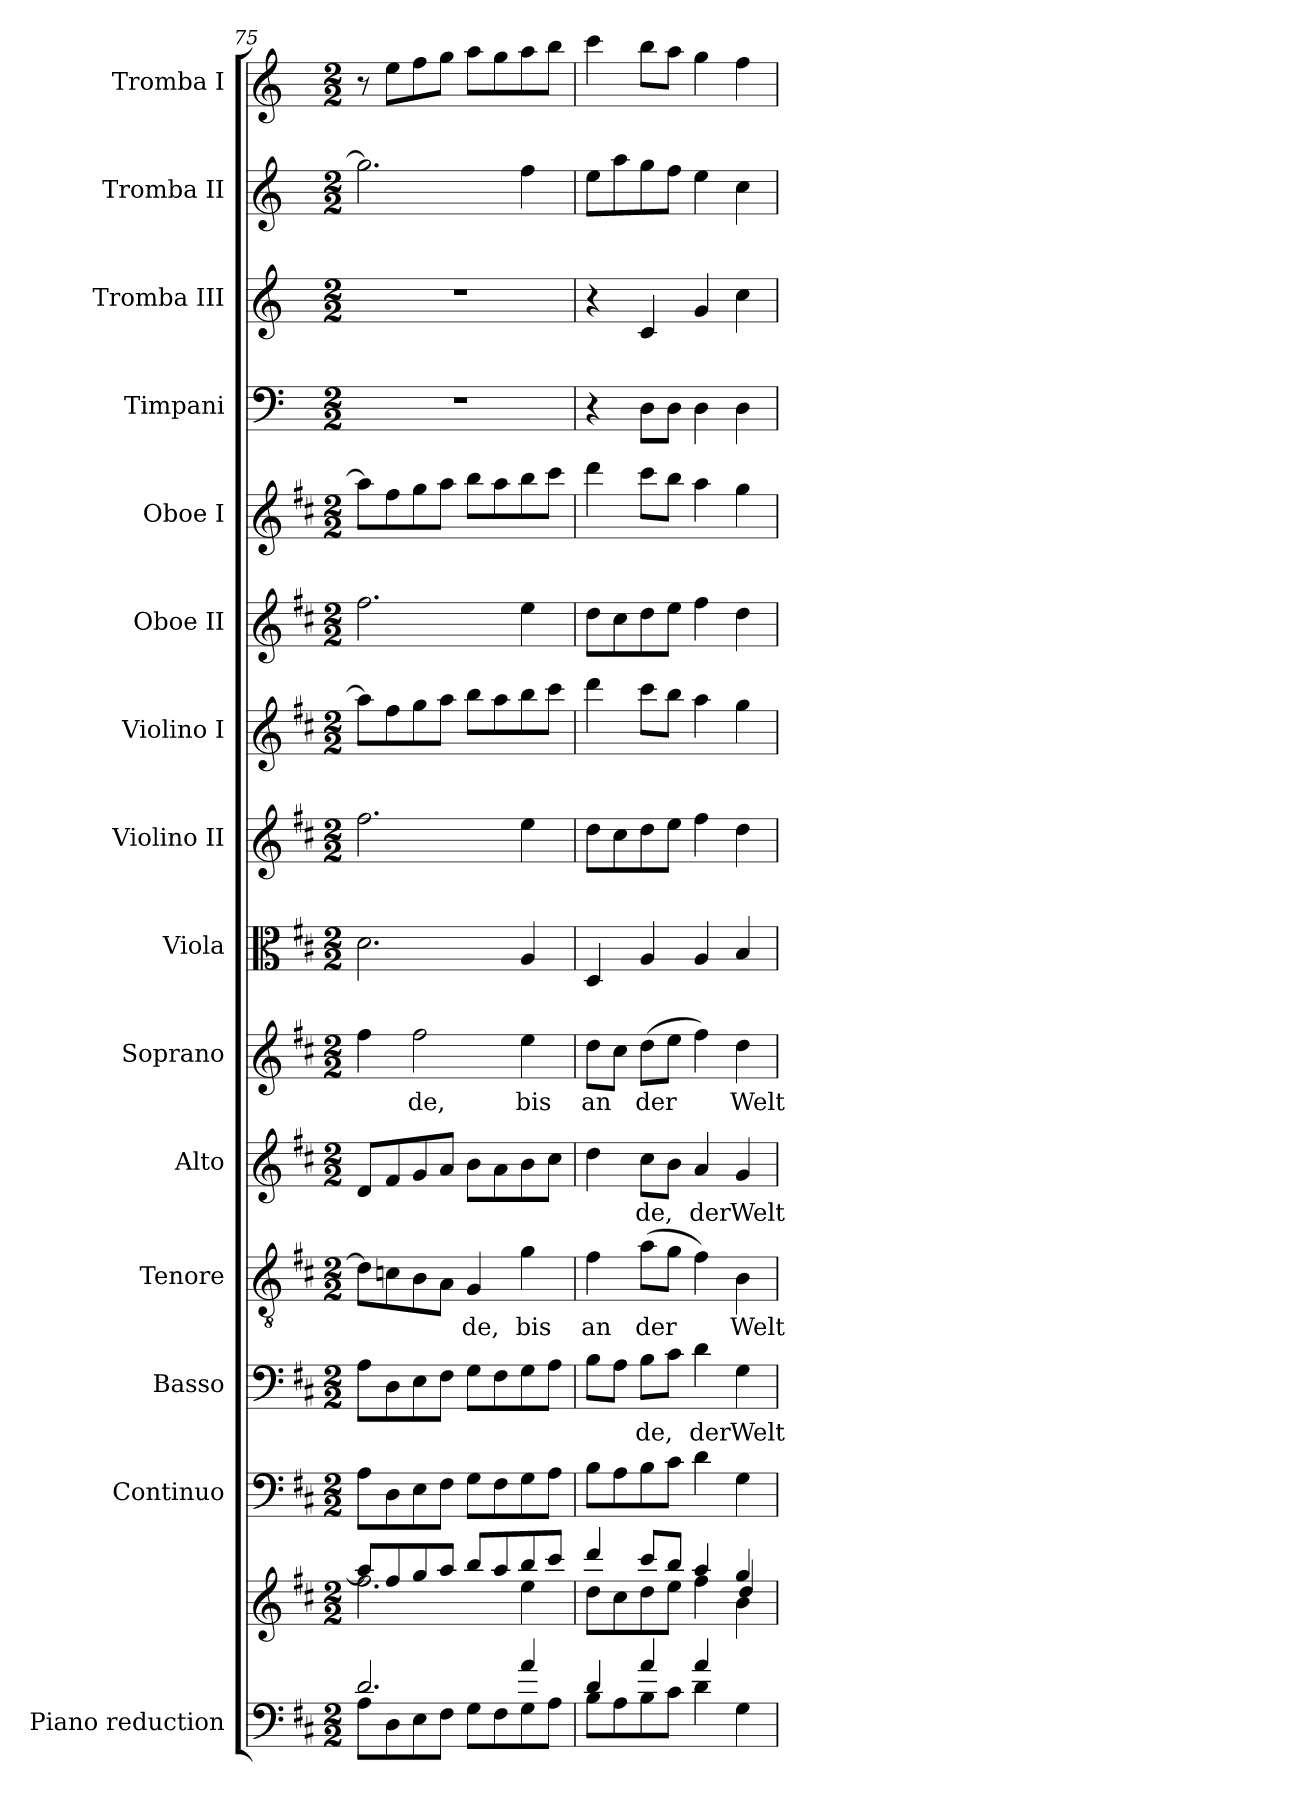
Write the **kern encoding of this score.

**kern	**kern	**kern	**kern	**text	**kern	**text	**kern	**text	**kern	**text	**kern	**kern	**kern	**kern	**kern	**kern	**kern	**kern	**kern
*part15	*part15	*part14	*part13	*part13	*part12	*part12	*part11	*part11	*part10	*part10	*part9	*part8	*part7	*part6	*part5	*part4	*part3	*part2	*part1
*staff16	*staff15	*staff14	*staff13	*staff13	*staff12	*staff12	*staff11	*staff11	*staff10	*staff10	*staff9	*staff8	*staff7	*staff6	*staff5	*staff4	*staff3	*staff2	*staff1
*I"Piano reduction	*	*I"Continuo	*I"Basso	*	*I"Tenore	*	*I"Alto	*	*I"Soprano	*	*I"Viola	*I"Violino II	*I"Violino I	*I"Oboe II	*I"Oboe I	*I"Timpani	*I"Tromba III	*I"Tromba II	*I"Tromba I
*I'Pno	*	*	*	*	*	*	*	*	*	*	*I'Vla	*I'Vln	*I'Vln	*I'Ob	*I'Ob	*I'Timp	*	*	*
!!LO:PB:g=z
*clefF4	*clefG2	*clefF4	*clefF4	*	*clefGv2	*	*clefG2	*	*clefG2	*	*clefC3	*clefG2	*clefG2	*clefG2	*clefG2	*clefF4	*clefG2	*clefG2	*clefG2
*	*	*	*	*	*	*	*	*	*	*	*	*	*	*	*	*	*ITrd-1c-2	*ITrd-1c-2	*ITrd-1c-2
*k[f#c#]	*k[f#c#]	*k[f#c#]	*k[f#c#]	*	*k[f#c#]	*	*k[f#c#]	*	*k[f#c#]	*	*k[f#c#]	*k[f#c#]	*k[f#c#]	*k[f#c#]	*k[f#c#]	*k[]	*k[f#c#]	*k[f#c#]	*k[f#c#]
*M2/2	*M2/2	*M2/2	*M2/2	*	*M2/2	*	*M2/2	*	*M2/2	*	*M2/2	*M2/2	*M2/2	*M2/2	*M2/2	*M2/2	*M2/2	*M2/2	*M2/2
=75	=75	=75	=75	=75	=75	=75	=75	=75	=75	=75	=75	=75	=75	=75	=75	=75	=75	=75	=75
*^	*^	*	*	*	*	*	*	*	*	*	*	*	*	*	*	*	*	*	*
2.d/	8A\L	8aa/L]	2.ff#\	8A\L	8A\L	.	8d\L]	.	8d/L	.	4ff#\	.	2.d\	2.ff#\	8aa\L]	2.ff#\	8aa\L]	1r	1r	2.aa\]	8r
.	8D\	8ff#/	.	8D\	8D\	.	8cn\	.	8f#/	.	.	.	.	.	8ff#\	.	8ff#\	.	.	.	8ff#\L
!	!	!	!	!	!	!	!	!	!	!	!	!LO:LY:b	!	!	!	!	!	!	!	!	!
.	8E\	8gg/	.	8E\	8E\	.	8B\	.	8g/	.	2ff#\	-de,	.	.	8gg\	.	8gg\	.	.	.	8gg\
.	8F#\J	8aa/J	.	8F#\J	8F#\J	.	8A\J	.	8a/J	.	.	.	.	.	8aa\J	.	8aa\J	.	.	.	8aa\J
!	!	!	!	!	!	!	!	!LO:LY:b	!	!	!	!	!	!	!	!	!	!	!	!	!
.	8G\L	8bb/L	.	8G\L	8G\L	.	4G/	-de,	8b\L	.	.	.	.	.	8bb\L	.	8bb\L	.	.	.	8bb\L
.	8F#\	8aa/	.	8F#\	8F#\	.	.	.	8a\	.	.	.	.	.	8aa\	.	8aa\	.	.	.	8aa\
!	!	!	!	!	!	!	!	!LO:LY:b	!	!	!	!LO:LY:b	!	!	!	!	!	!	!	!	!
4a/	8G\	8bb/	4ee\	8G\	8G\	.	4g\	bis	8b\	.	4ee\	bis	4A/	4ee\	8bb\	4ee\	8bb\	.	.	4gg\	8bb\
.	8A\J	8ccc#/J	.	8A\J	8A\J	.	.	.	8cc#\J	.	.	.	.	.	8ccc#\J	.	8ccc#\J	.	.	.	8ccc#\J
=76	=76	=76	=76	=76	=76	=76	=76	=76	=76	=76	=76	=76	=76	=76	=76	=76	=76	=76	=76	=76	=76
*	*	*	*^	*	*	*	*	*	*	*	*	*	*	*	*	*	*	*	*	*	*
!	!	!	!	!	!	!	!	!	!LO:LY:b	!	!	!	!LO:LY:b	!	!	!	!	!	!	!	!	!
4d/	8B\L	4ddd/	8dd\L	2.ryy	8B\L	8B\L	.	4f#\	an	4dd\	.	8dd\L	an	4D/	8dd\L	4ddd\	8dd\L	4ddd\	4r	4r	8ff#\L	4ddd\
.	8A\	.	8cc#\	.	8A\	8A\J	.	.	.	.	.	8cc#\J	.	.	8cc#\	.	8cc#\	.	.	.	8bb\	.
!	!	!	!	!	!	!	!LO:LY:b	!	!LO:LY:b	!	!LO:LY:b	!	!LO:LY:b	!	!	!	!	!	!	!	!	!
4a/	8B\	8ccc#/L	8dd\	.	8B\	8B\L	-de,	(>8a\L	der	8cc#\L	-de,	(>8dd\L	der	4A/	8dd\	8ccc#\L	8dd\	8ccc#\L	8D\L	4d/	8aa\	8ccc#\L
.	8c#\J	8bb/J	8ee\J	.	8c#\J	8c#\J	.	8g\J	.	8b\J	.	8ee\J	.	.	8ee\J	8bb\J	8ee\J	8bb\J	8D\J	.	8gg\J	8bb\J
!	!	!	!	!	!	!	!LO:LY:b	!	!	!	!LO:LY:b	!	!	!	!	!	!	!	!	!	!	!
4a/	4d\	4aa/	4ff#\	.	4d\	4d\	der	4f#\)	.	4a/	der	4ff#\)	.	4A/	4ff#\	4aa\	4ff#\	4aa\	4D\	4a/	4ff#\	4aa\
!	!	!	!	!	!	!	!LO:LY:b	!	!LO:LY:b	!	!LO:LY:b	!	!LO:LY:b	!	!	!	!	!	!	!	!	!
4ryy	4G\	4gg/	4dd/	4b\	4G\	4G\	Welt	4B\	Welt	4g/	Welt	4dd\	Welt	4B/	4dd\	4gg\	4dd\	4gg\	4D\	4dd\	4dd\	4gg\
*v	*v	*	*	*	*	*	*	*	*	*	*	*	*	*	*	*	*	*	*	*	*	*
*	*v	*v	*v	*	*	*	*	*	*	*	*	*	*	*	*	*	*	*	*	*	*
=	=	=	=	=	=	=	=	=	=	=	=	=	=	=	=	=	=	=	=
*-	*-	*-	*-	*-	*-	*-	*-	*-	*-	*-	*-	*-	*-	*-	*-	*-	*-	*-	*-
